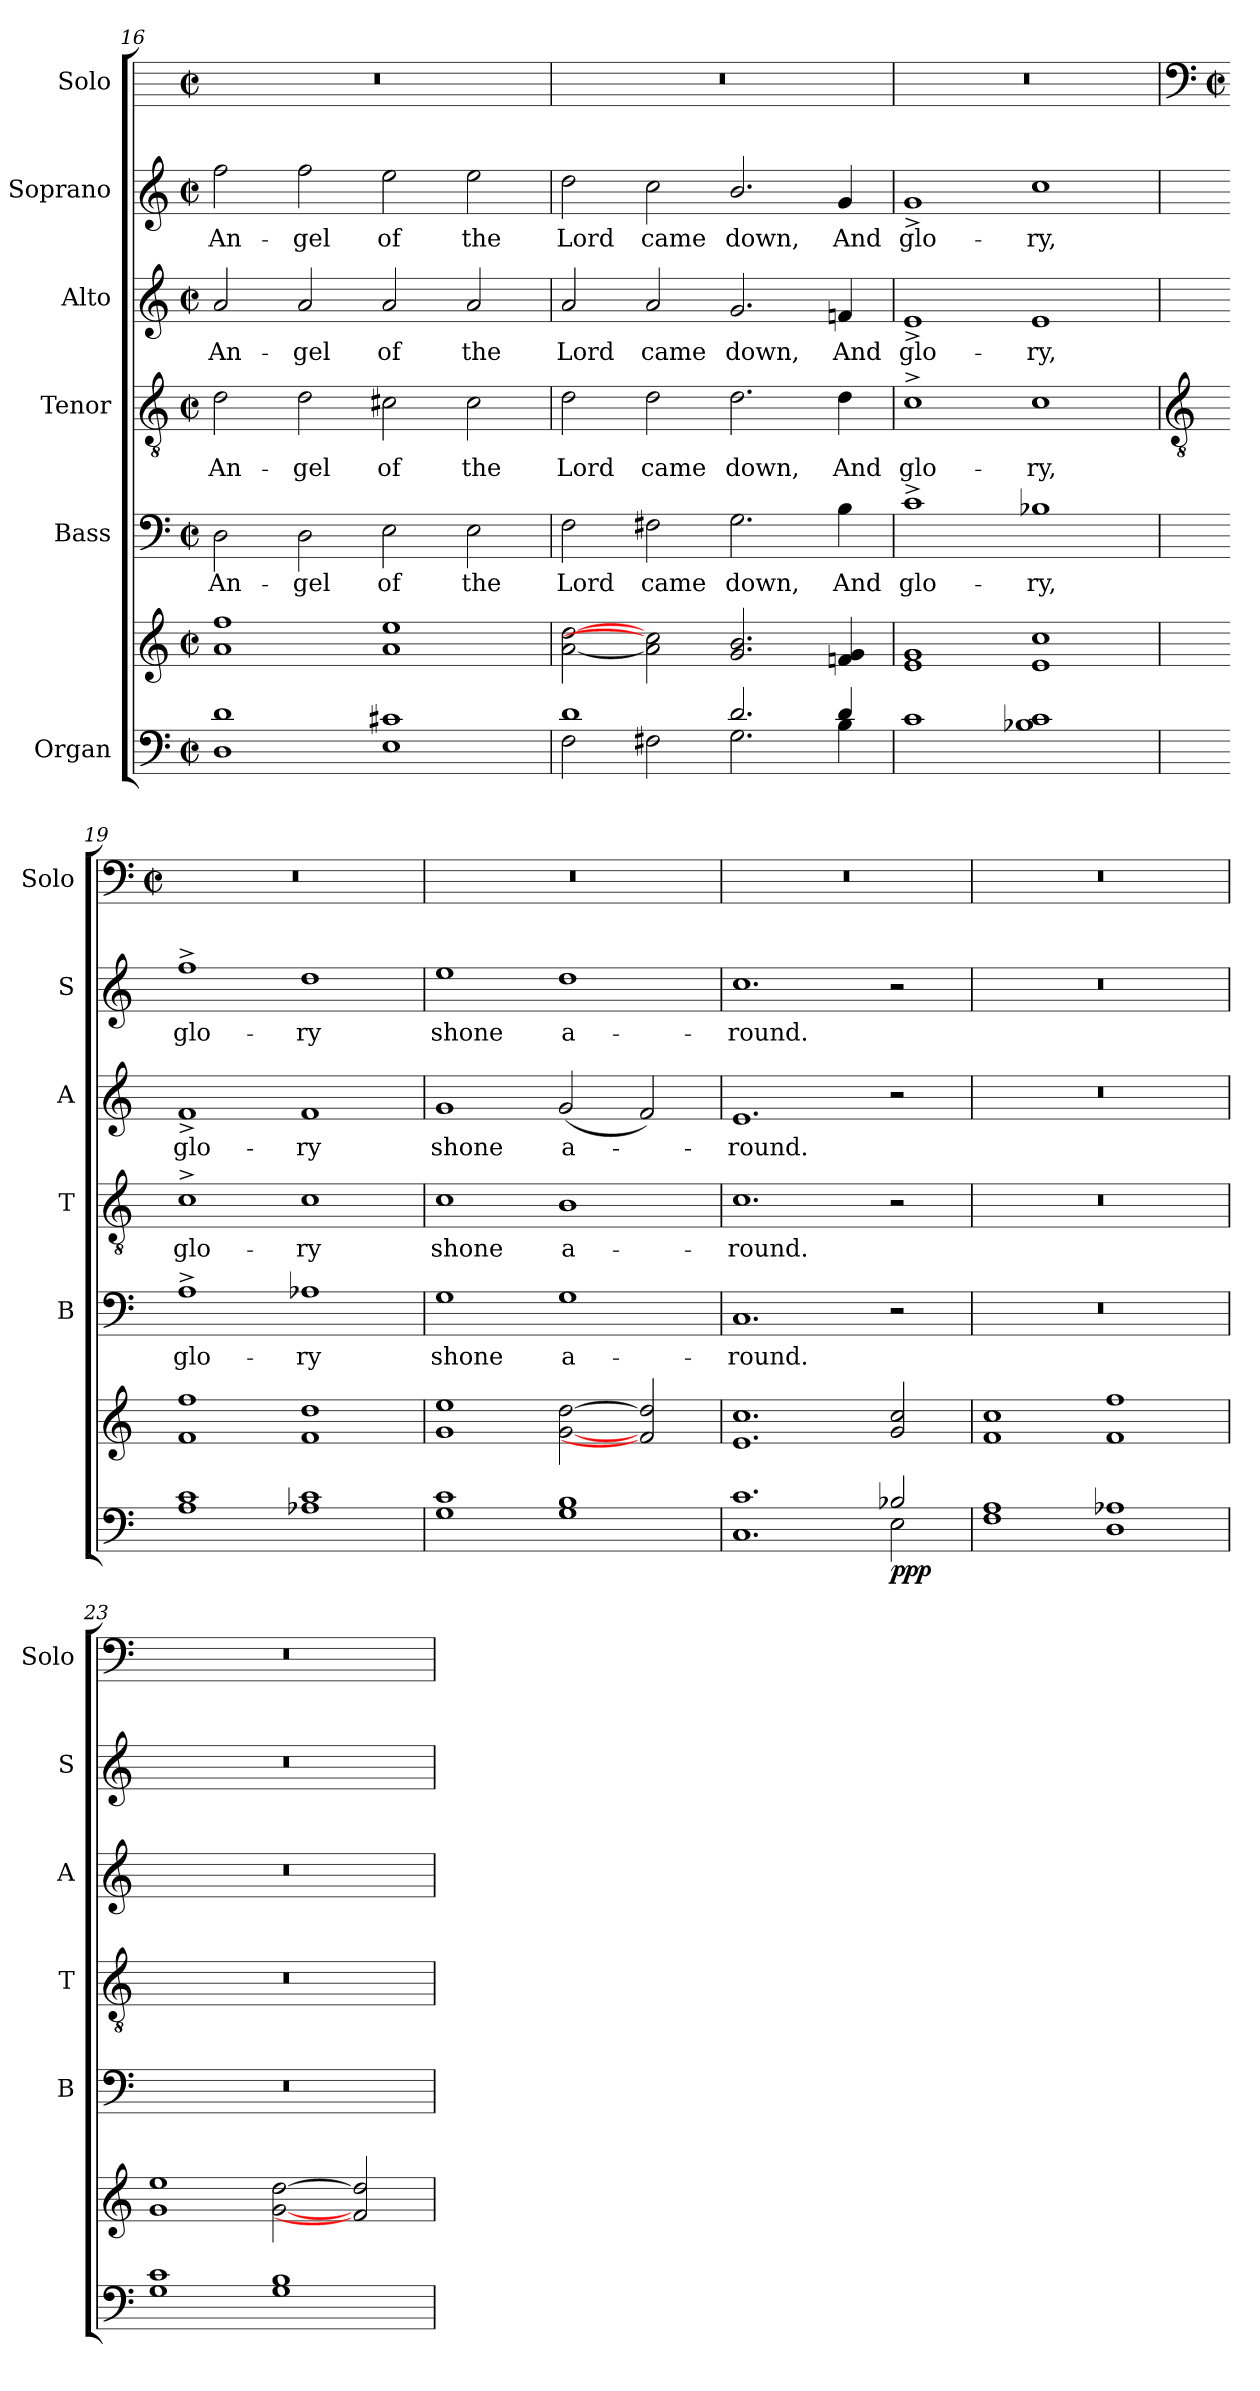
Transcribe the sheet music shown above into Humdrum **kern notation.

**kern	**kern	**dynam	**kern	**text	**kern	**text	**kern	**text	**kern	**text	**kern
*part6	*part6	*part6	*part5	*part5	*part4	*part4	*part3	*part3	*part2	*part2	*part1
*staff7	*staff6	*staff6/7	*staff5	*staff5	*staff4	*staff4	*staff3	*staff3	*staff2	*staff2	*staff1
*I"Organ	*	*	*I"Bass	*	*I"Tenor	*	*I"Alto	*	*I"Soprano	*	*I"Solo
*	*	*	*I'B	*	*I'T	*	*I'A	*	*I'S	*	*I'Solo
*clefF4	*clefG2	*	*clefF4	*	*clefGv2	*	*clefG2	*	*clefG2	*	*
*k[]	*k[]	*	*k[]	*	*k[]	*	*k[]	*	*k[]	*	*
*C:	*C:	*	*C:	*	*C:	*	*C:	*	*C:	*	*
*M4/2	*M4/2	*	*M4/2	*	*M4/2	*	*M4/2	*	*M4/2	*	*M4/2
*met(c|)	*met(c|)	*	*met(c|)	*	*met(c|)	*	*met(c|)	*	*met(c|)	*	*met(c|)
=16	=16	=16	=16	=16	=16	=16	=16	=16	=16	=16	=16
*^	*	*	*	*	*	*	*	*	*	*	*
!	!	!	!	!	!LO:LY:b	!	!LO:LY:b	!	!LO:LY:b	!	!LO:LY:b	!
1d/	1D\	1a 1ff	.	2D	An-	2d	An-	2a	An-	2ff	An-	0r
!	!	!	!	!	!LO:LY:b	!	!LO:LY:b	!	!LO:LY:b	!	!LO:LY:b	!
.	.	.	.	2D	-gel	2d	-gel	2a	-gel	2ff	-gel	.
!	!	!	!	!	!LO:LY:b	!	!LO:LY:b	!	!LO:LY:b	!	!LO:LY:b	!
1c#X/	1E\	1a 1ee	.	2E	of	2c#X	of	2a	of	2ee	of	.
!	!	!	!	!	!LO:LY:b	!	!LO:LY:b	!	!LO:LY:b	!	!LO:LY:b	!
.	.	.	.	2E	the	2c#	the	2a	the	2ee	the	.
=17	=17	=17	=17	=17	=17	=17	=17	=17	=17	=17	=17	=17
!	!	!	!	!	!LO:LY:b	!	!LO:LY:b	!	!LO:LY:b	!	!LO:LY:b	!
1d/	2F\	[2a [2dd	.	2F	Lord	2d	Lord	2a	Lord	2dd	Lord	0r
!	!	!	!	!	!LO:LY:b	!	!LO:LY:b	!	!LO:LY:b	!	!LO:LY:b	!
.	2F#X\	2a] 2cc]	.	2F#X	came	2d	came	2a	came	2cc	came	.
!	!	!	!	!	!LO:LY:b	!	!LO:LY:b	!	!LO:LY:b	!	!LO:LY:b	!
2.d/	2.G\	2.g/ 2.b/	.	2.G\	down,	2.d\	down,	2.g/	down,	2.b/	down,	.
!	!	!	!	!	!LO:LY:b	!	!LO:LY:b	!	!LO:LY:b	!	!LO:LY:b	!
4d/	4B\	4fn 4g	.	4B\	And	4d\	And	4fn	And	4g	And	.
=18	=18	=18	=18	=18	=18	=18	=18	=18	=18	=18	=18	=18
!	!	!	!	!	!LO:LY:b	!	!LO:LY:b	!	!LO:LY:b	!	!LO:LY:b	!
0ryy	1c\	1e 1g	.	1c^	glo-	1c^	glo-	1e^	glo-	1g^	glo-	0r
!	!	!	!	!	!LO:LY:b	!	!LO:LY:b	!	!LO:LY:b	!	!LO:LY:b	!
.	1B-X\ 1c\	1e 1cc	.	1B-X	-ry,	1c	-ry,	1e	-ry,	1cc	-ry,	.
!!LO:LB:g=z
=19	=19	=19	=19	=19	=19	=19	=19	=19	=19	=19	=19	=19
*	*	*	*	*	*	*clefGv2	*	*	*	*	*	*clefF4
*	*	*	*	*	*	*	*	*	*	*	*	*k[]
*	*	*	*	*	*	*	*	*	*	*	*	*C:
*	*	*	*	*	*	*	*	*	*	*	*	*M4/2
*	*	*	*	*	*	*	*	*	*	*	*	*met(c|)
!	!	!	!	!	!LO:LY:b	!	!LO:LY:b	!	!LO:LY:b	!	!LO:LY:b	!
1c/	1A\	1f 1ff	.	1A^	glo-	1c^	glo-	1f^	glo-	1ff^	glo-	0r
!	!	!	!	!	!LO:LY:b	!	!LO:LY:b	!	!LO:LY:b	!	!LO:LY:b	!
1c/	1A-X\	1f 1dd	.	1A-X	-ry	1c	-ry	1f	-ry	1dd	-ry	.
=20	=20	=20	=20	=20	=20	=20	=20	=20	=20	=20	=20	=20
!	!	!	!	!	!LO:LY:b	!	!LO:LY:b	!	!LO:LY:b	!	!LO:LY:b	!
1c/	1G\	1g 1ee	.	1G	shone	1c	shone	1g	shone	1ee	shone	0r
!	!	!	!	!	!LO:LY:b	!	!LO:LY:b	!	!LO:LY:b	!	!LO:LY:b	!
1B/	1G\	[2g [2dd	.	1G	a-	1B	a-	(<2g	a-	1dd	a-	.
.	.	2f] 2dd]	.	.	.	.	.	2f)	.	.	.	.
=21	=21	=21	=21	=21	=21	=21	=21	=21	=21	=21	=21	=21
!	!	!	!	!	!LO:LY:b	!	!LO:LY:b	!	!LO:LY:b	!	!LO:LY:b	!
1.c/	1.C\	1.e 1.cc	.	1.C	-round.	1.c	-round.	1.e	round.	1.cc	-round.	0r
!	!	!	!LO:DY:b=2	!	!	!	!	!	!	!	!	!
!	!	!	!LO:DY:n=1:b=2	!	!	!	!	!	!	!	!	!
!	!	!	!LO:DY:n=2:b	!	!	!	!	!	!	!	!	!
2B-X/	2E\	2g 2cc	p p p	2r	.	2r	.	2r	.	2r	.	.
=22	=22	=22	=22	=22	=22	=22	=22	=22	=22	=22	=22	=22
1A/	1F\	1f 1cc	.	0r	.	0r	.	0r	.	0r	.	0r
1A-X/	1D\	1f 1ff	.	.	.	.	.	.	.	.	.	.
=23	=23	=23	=23	=23	=23	=23	=23	=23	=23	=23	=23	=23
1c/	1G\	1g 1ee	.	0r	.	0r	.	0r	.	0r	.	0r
1B/	1G\	[2g [2dd	.	.	.	.	.	.	.	.	.	.
.	.	2f] 2dd]	.	.	.	.	.	.	.	.	.	.
*v	*v	*	*	*	*	*	*	*	*	*	*	*
=	=	=	=	=	=	=	=	=	=	=	=
*-	*-	*-	*-	*-	*-	*-	*-	*-	*-	*-	*-
